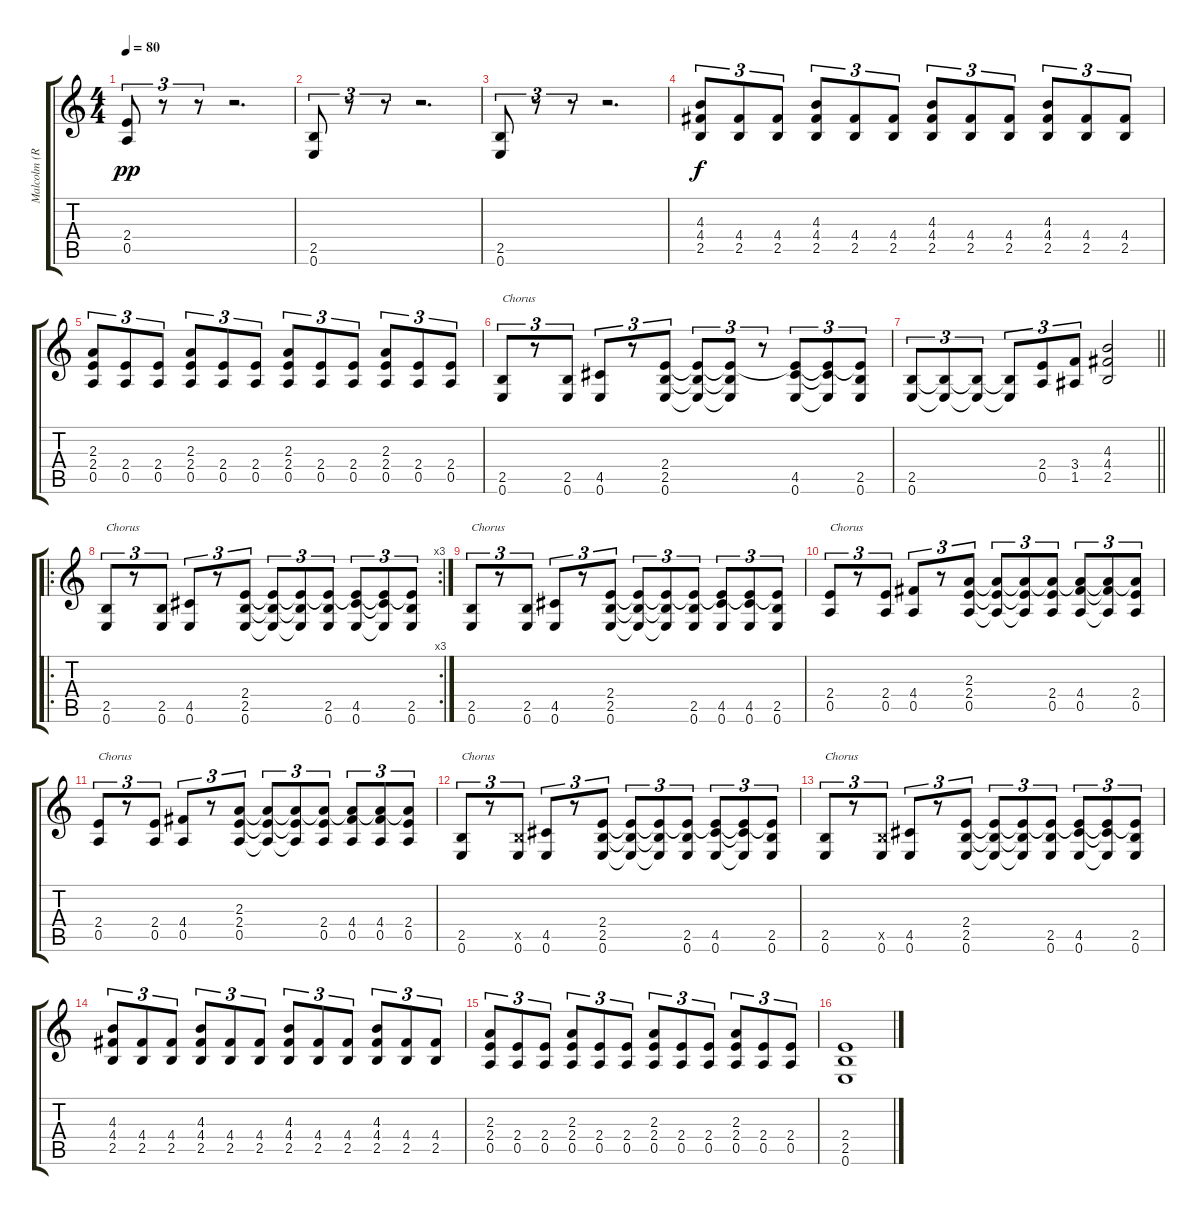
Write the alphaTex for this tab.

\track ("Malcolm (R)" "Malcolm (R") {instrument overdrivenguitar}
\staff {score tabs}
\tuning (E4 B3 G3 D3 A2 E2) {hide}
\ts (4 4)
\tempo 80
\clef g2
\ks c
(2.4 0.5).8{tu (3 2) dy pp} r.8{tu (3 2)} r.8{tu (3 2)} r.2{d} |
(2.5 0.6).8{tu (3 2)} r.8{tu (3 2)} r.8{tu (3 2)} r.2{d} |
(2.5 0.6).8{tu (3 2)} r.8{tu (3 2)} r.8{tu (3 2)} r.2{d} |
(4.3 4.4 2.5).8{tu (3 2) dy f} (4.4 2.5).8{tu (3 2)} (4.4 2.5).8{tu (3 2)} (4.3 4.4 2.5).8{tu (3 2)} (4.4 2.5).8{tu (3 2)} (4.4 2.5).8{tu (3 2)} (4.3 4.4 2.5).8{tu (3 2)} (4.4 2.5).8{tu (3 2)} (4.4 2.5).8{tu (3 2)} (4.3 4.4 2.5).8{tu (3 2)} (4.4 2.5).8{tu (3 2)} (4.4 2.5).8{tu (3 2)} |
(2.3 2.4 0.5).8{tu (3 2)} (2.4 0.5).8{tu (3 2)} (2.4 0.5).8{tu (3 2)} (2.3 2.4 0.5).8{tu (3 2)} (2.4 0.5).8{tu (3 2)} (2.4 0.5).8{tu (3 2)} (2.3 2.4 0.5).8{tu (3 2)} (2.4 0.5).8{tu (3 2)} (2.4 0.5).8{tu (3 2)} (2.3 2.4 0.5).8{tu (3 2)} (2.4 0.5).8{tu (3 2)} (2.4 0.5).8{tu (3 2)} |
(2.5 0.6).8{tu (3 2) txt "Chorus"} r.8{tu (3 2)} (2.5 0.6).8{tu (3 2)} (4.5 0.6).8{tu (3 2)} r.8{tu (3 2)} (2.4 2.5 0.6).8{tu (3 2)} (2.4{t} 2.5{t} 0.6{t}).8{tu (3 2)} (2.4{t} 2.5{t} 0.6{t}).8{tu (3 2)} r.8{tu (3 2)} (2.4{t} 4.5 0.6).8{tu (3 2)} (2.4{t} 4.5{t} 0.6{t}).8{tu (3 2)} (2.4{t} 2.5 0.6).8{tu (3 2)} |
\barLineRight lightlight
(2.5 0.6).8{tu (3 2)} (2.5{t} 0.6{t}).8{tu (3 2)} (2.5{t} 0.6{t}).8{tu (3 2)} (2.5{t} 0.6{t}).8{tu (3 2)} (2.4 0.5).8{tu (3 2)} (3.4 1.5).8{tu (3 2)} (4.3 4.4 2.5).2 |
\ro
\rc 3
(2.5 0.6).8{tu (3 2) txt "Chorus"} r.8{tu (3 2)} (2.5 0.6).8{tu (3 2)} (4.5 0.6).8{tu (3 2)} r.8{tu (3 2)} (2.4 2.5 0.6).8{tu (3 2)} (2.4{t} 2.5{t} 0.6{t}).8{tu (3 2)} (2.4{t} 2.5{t} 0.6{t}).8{tu (3 2)} (2.4{t} 2.5 0.6).8{tu (3 2)} (2.4{t} 4.5 0.6).8{tu (3 2)} (2.4{t} 4.5{t} 0.6{t}).8{tu (3 2)} (2.4{t} 2.5 0.6).8{tu (3 2)} |
(2.5 0.6).8{tu (3 2) txt "Chorus"} r.8{tu (3 2)} (2.5 0.6).8{tu (3 2)} (4.5 0.6).8{tu (3 2)} r.8{tu (3 2)} (2.4 2.5 0.6).8{tu (3 2)} (2.4{t} 2.5{t} 0.6{t}).8{tu (3 2)} (2.4{t} 2.5{t} 0.6{t}).8{tu (3 2)} (2.4{t} 2.5 0.6).8{tu (3 2)} (2.4{t} 4.5 0.6).8{tu (3 2)} (2.4{t} 4.5 0.6).8{tu (3 2)} (2.4{t} 2.5 0.6).8{tu (3 2)} |
(2.4 0.5).8{tu (3 2) txt "Chorus"} r.8{tu (3 2)} (2.4 0.5).8{tu (3 2)} (4.4 0.5).8{tu (3 2)} r.8{tu (3 2)} (2.3 2.4 0.5).8{tu (3 2)} (2.3{t} 2.4{t} 0.5{t}).8{tu (3 2)} (2.3{t} 2.4{t} 0.5{t}).8{tu (3 2)} (2.3{t} 2.4 0.5).8{tu (3 2)} (2.3{t} 4.4 0.5).8{tu (3 2)} (2.3{t} 4.4{t} 0.5{t}).8{tu (3 2)} (2.3{t} 2.4 0.5).8{tu (3 2)} |
(2.4 0.5).8{tu (3 2) txt "Chorus"} r.8{tu (3 2)} (2.4 0.5).8{tu (3 2)} (4.4 0.5).8{tu (3 2)} r.8{tu (3 2)} (2.3 2.4 0.5).8{tu (3 2)} (2.3{t} 2.4{t} 0.5{t}).8{tu (3 2)} (2.3{t} 2.4{t} 0.5{t}).8{tu (3 2)} (2.3{t} 2.4 0.5).8{tu (3 2)} (2.3{t} 4.4 0.5).8{tu (3 2)} (2.3{t} 4.4 0.5).8{tu (3 2)} (2.3{t} 2.4 0.5).8{tu (3 2)} |
(2.5 0.6).8{tu (3 2) txt "Chorus"} r.8{tu (3 2)} (2.5{x} 0.6).8{tu (3 2)} (4.5 0.6).8{tu (3 2)} r.8{tu (3 2)} (2.4 2.5 0.6).8{tu (3 2)} (2.4{t} 2.5{t} 0.6{t}).8{tu (3 2)} (2.4{t} 2.5{t} 0.6{t}).8{tu (3 2)} (2.4{t} 2.5 0.6).8{tu (3 2)} (2.4{t} 4.5 0.6).8{tu (3 2)} (2.4{t} 4.5{t} 0.6{t}).8{tu (3 2)} (2.4{t} 2.5 0.6).8{tu (3 2)} |
(2.5 0.6).8{tu (3 2) txt "Chorus"} r.8{tu (3 2)} (2.5{x} 0.6).8{tu (3 2)} (4.5 0.6).8{tu (3 2)} r.8{tu (3 2)} (2.4 2.5 0.6).8{tu (3 2)} (2.4{t} 2.5{t} 0.6{t}).8{tu (3 2)} (2.4{t} 2.5{t} 0.6{t}).8{tu (3 2)} (2.4{t} 2.5 0.6).8{tu (3 2)} (2.4{t} 4.5 0.6).8{tu (3 2)} (2.4{t} 4.5{t} 0.6{t}).8{tu (3 2)} (2.4{t} 2.5 0.6).8{tu (3 2)} |
(4.3 4.4 2.5).8{tu (3 2)} (4.4 2.5).8{tu (3 2)} (4.4 2.5).8{tu (3 2)} (4.3 4.4 2.5).8{tu (3 2)} (4.4 2.5).8{tu (3 2)} (4.4 2.5).8{tu (3 2)} (4.3 4.4 2.5).8{tu (3 2)} (4.4 2.5).8{tu (3 2)} (4.4 2.5).8{tu (3 2)} (4.3 4.4 2.5).8{tu (3 2)} (4.4 2.5).8{tu (3 2)} (4.4 2.5).8{tu (3 2)} |
(2.3 2.4 0.5).8{tu (3 2)} (2.4 0.5).8{tu (3 2)} (2.4 0.5).8{tu (3 2)} (2.3 2.4 0.5).8{tu (3 2)} (2.4 0.5).8{tu (3 2)} (2.4 0.5).8{tu (3 2)} (2.3 2.4 0.5).8{tu (3 2)} (2.4 0.5).8{tu (3 2)} (2.4 0.5).8{tu (3 2)} (2.3 2.4 0.5).8{tu (3 2)} (2.4 0.5).8{tu (3 2)} (2.4 0.5).8{tu (3 2)} |
(2.4 2.5 0.6).1
